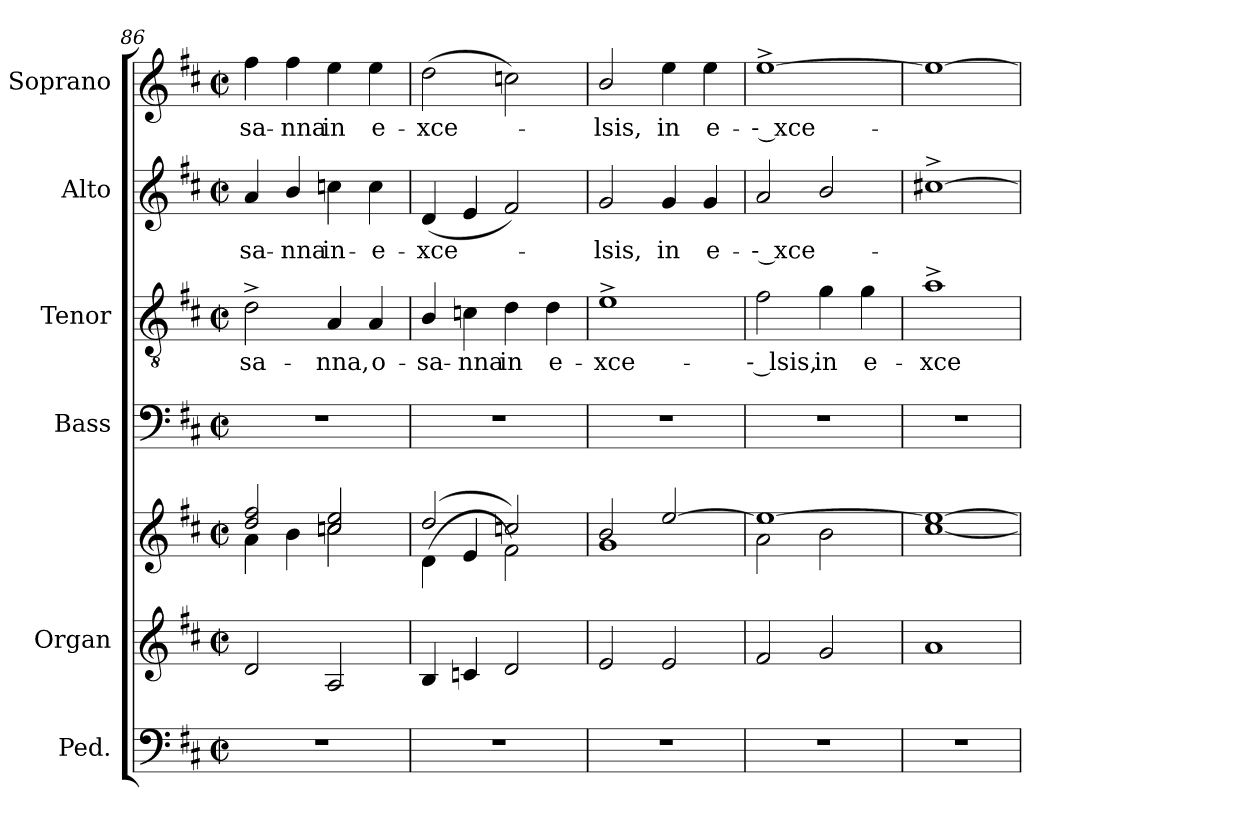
**kern	**kern	**kern	**kern	**kern	**text	**kern	**text	**kern	**text
*part6	*part5	*part5	*part4	*part3	*part3	*part2	*part2	*part1	*part1
*staff7	*staff6	*staff5	*staff4	*staff3	*staff3	*staff2	*staff2	*staff1	*staff1
*I"Ped.	*I"Organ	*	*I"Bass	*I"Tenor	*	*I"Alto	*	*I"Soprano	*
*	*I'Org.	*	*I'B.	*I'T.	*	*I'A.	*	*I'S.	*
*clefF4	*clefG2	*clefG2	*clefF4	*clefGv2	*	*clefG2	*	*clefG2	*
*	*	*	*	*ITrd7c12	*	*	*	*	*
*k[f#c#]	*k[f#c#]	*k[f#c#]	*k[f#c#]	*k[f#c#]	*	*k[f#c#]	*	*k[f#c#]	*
*D:	*D:	*D:	*D:	*D:	*	*D:	*	*D:	*
*M2/2	*M2/2	*M2/2	*M2/2	*M2/2	*	*M2/2	*	*M2/2	*
*met(c|)	*met(c|)	*met(c|)	*met(c|)	*met(c|)	*	*met(c|)	*	*met(c|)	*
=86	=86	=86	=86	=86	=86	=86	=86	=86	=86
*	*	*^	*	*	*	*	*	*	*
!	!	!	!	!	!	!LO:LY:b:color=#000000	!	!	!	!
!	!	!	!	!	!	!	!	!LO:LY:b:color=#000000	!	!
!	!	!	!	!	!	!	!	!	!	!LO:LY:b:color=#000000
1r	2di/	2ddi/ 2ff#i	4ai\	1r	2D^i\	-sa-	4ai/	-sa-	4ff#i\	-sa-
!	!	!	!	!	!	!	!	!LO:LY:b:color=#000000	!	!
!	!	!	!	!	!	!	!	!	!	!LO:LY:b:color=#000000
.	.	.	4bi\	.	.	.	4bi/	-nna	4ff#i\	-nna
!	!	!	!	!	!	!LO:LY:b:color=#000000	!	!	!	!
!	!	!	!	!	!	!	!	!LO:LY:b:color=#000000	!	!
!	!	!	!	!	!	!	!	!	!	!LO:LY:b:color=#000000
.	2Ai/	2ccni/ 2eei	2cci\	.	4AAi/	-nna,	4ccni\	in-	4eei\	in
!	!	!	!	!	!	!LO:LY:b:color=#000000	!	!	!	!
!	!	!	!	!	!	!	!	!LO:LY:b:color=#000000	!	!
!	!	!	!	!	!	!	!	!	!	!LO:LY:b:color=#000000
.	.	.	.	.	4AAi/	o-	4cci\	-e-	4eei\	e-
=87	=87	=87	=87	=87	=87	=87	=87	=87	=87	=87
!	!	!	!	!	!	!LO:LY:b:color=#000000	!	!	!	!
!	!	!	!	!	!	!	!	!LO:LY:b:color=#000000	!	!
!	!	!	!	!	!	!	!	!	!	!LO:LY:b:color=#000000
1r	4Bi/	(2ddi/	(4di\	1r	4BBi/	-sa-	(4di/	-xce-	(2ddi\	-xce-
!	!	!	!	!	!	!LO:LY:b:color=#000000	!	!	!	!
.	4cni/	.	4ei/	.	4Cni\	-nna	4ei/	.	.	.
!	!	!	!	!	!	!LO:LY:b:color=#000000	!	!	!	!
.	2di/	2ccni/)	2f#i\)	.	4Di\	in	2f#i/)	.	2ccni\)	.
!	!	!	!	!	!	!LO:LY:b:color=#000000	!	!	!	!
.	.	.	.	.	4Di\	e-	.	.	.	.
=88	=88	=88	=88	=88	=88	=88	=88	=88	=88	=88
!	!	!	!	!	!	!LO:LY:b:color=#000000	!	!	!	!
!	!	!	!	!	!	!	!	!LO:LY:b:color=#000000	!	!
!	!	!	!	!	!	!	!	!	!	!LO:LY:b:color=#000000
1r	2ei/	2bi/	1gi	1r	1E^i	-xce-	2gi/	-lsis,	2bi/	-lsis,
!	!	!	!	!	!	!	!	!LO:LY:b:color=#000000	!	!
!	!	!	!	!	!	!	!	!	!	!LO:LY:b:color=#000000
.	2ei/	[2eei/	.	.	.	.	4gi/	in	4eei\	in
!	!	!	!	!	!	!	!	!LO:LY:b:color=#000000	!	!
!	!	!	!	!	!	!	!	!	!	!LO:LY:b:color=#000000
.	.	.	.	.	.	.	4gi/	e-	4eei\	e-
!!LO:LB:g=z
=89	=89	=89	=89	=89	=89	=89	=89	=89	=89	=89
!	!	!	!	!	!	!LO:LY:b:color=#000000	!	!	!	!
!	!	!	!	!	!	!	!	!LO:LY:b:color=#000000	!	!
!	!	!	!	!	!	!	!	!	!	!LO:LY:b:color=#000000
1r	2f#i/	1eei_	2ai\	1r	2F#i\	-- lsis,	2ai/	-- xce-	[1ee^i	-- xce-
!	!	!	!	!	!	!LO:LY:b:color=#000000	!	!	!	!
.	2gi/	.	2bi\	.	4Gi\	in	2bi/	.	.	.
!	!	!	!	!	!	!LO:LY:b:color=#000000	!	!	!	!
.	.	.	.	.	4Gi\	e-	.	.	.	.
*	*	*v	*v	*	*	*	*	*	*	*
=90	=90	=90	=90	=90	=90	=90	=90	=90	=90
!	!	!	!	!	!LO:LY:b:color=#000000	!	!	!	!
1r	1ai	[1cc#i 1eei_	1r	1A^i	-xce-	[1cc#X^i	.	1eei_	.
=	=	=	=	=	=	=	=	=	=
*-	*-	*-	*-	*-	*-	*-	*-	*-	*-
